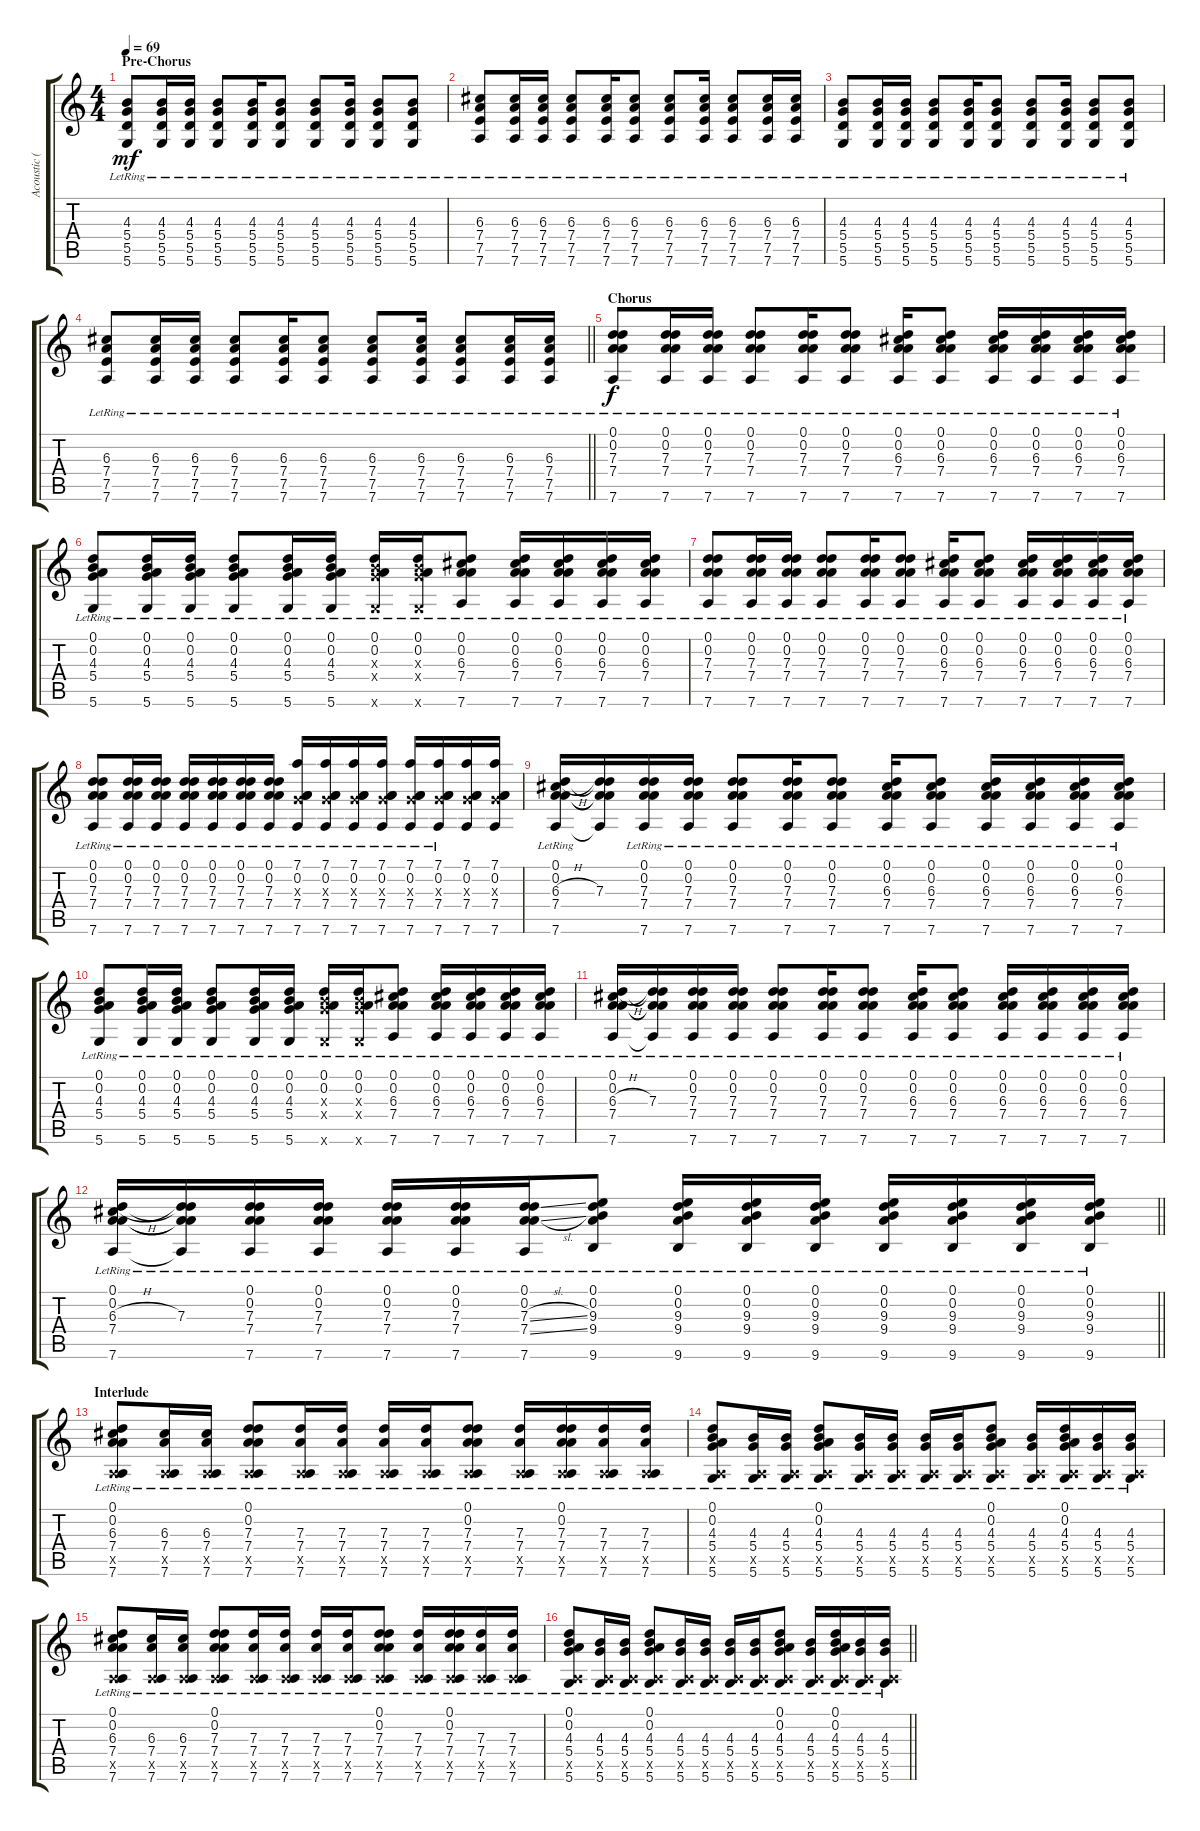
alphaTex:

\track ("Acoustic (Center)" "Acoustic (") {instrument acousticguitarsteel}
\staff {score tabs}
\tuning (D4 A3 G3 D3 A2 D2) {hide}
\ts (4 4)
\section ("" "Pre-Chorus")
\tempo 69
\clef g2
\ks c
(4.3{lr} 5.4{lr} 5.5{lr} 5.6{lr}).8{dy mf} (4.3{lr} 5.4{lr} 5.5{lr} 5.6{lr}).16 (4.3{lr} 5.4{lr} 5.5{lr} 5.6{lr}).16 (4.3{lr} 5.4{lr} 5.5{lr} 5.6{lr}).8 (4.3{lr} 5.4{lr} 5.5{lr} 5.6{lr}).16 (4.3{lr} 5.4{lr} 5.5{lr} 5.6{lr}).8 (4.3{lr} 5.4{lr} 5.5{lr} 5.6{lr}).8 (4.3{lr} 5.4{lr} 5.5{lr} 5.6{lr}).16 (4.3{lr} 5.4{lr} 5.5{lr} 5.6{lr}).8 (4.3{lr} 5.4{lr} 5.5{lr} 5.6{lr}).8 |
(6.3{lr} 7.4{lr} 7.5{lr} 7.6{lr}).8 (6.3{lr} 7.4{lr} 7.5{lr} 7.6{lr}).16 (6.3{lr} 7.4{lr} 7.5{lr} 7.6{lr}).16 (6.3{lr} 7.4{lr} 7.5{lr} 7.6{lr}).8 (6.3{lr} 7.4{lr} 7.5{lr} 7.6{lr}).16 (6.3{lr} 7.4{lr} 7.5{lr} 7.6{lr}).8 (6.3{lr} 7.4{lr} 7.5{lr} 7.6{lr}).8 (6.3{lr} 7.4{lr} 7.5{lr} 7.6{lr}).16 (6.3{lr} 7.4{lr} 7.5{lr} 7.6{lr}).8 (6.3{lr} 7.4{lr} 7.5{lr} 7.6{lr}).16 (6.3{lr} 7.4{lr} 7.5{lr} 7.6{lr}).16 |
(4.3{lr} 5.4{lr} 5.5{lr} 5.6{lr}).8 (4.3{lr} 5.4{lr} 5.5{lr} 5.6{lr}).16 (4.3{lr} 5.4{lr} 5.5{lr} 5.6{lr}).16 (4.3{lr} 5.4{lr} 5.5{lr} 5.6{lr}).8 (4.3{lr} 5.4{lr} 5.5{lr} 5.6{lr}).16 (4.3{lr} 5.4{lr} 5.5{lr} 5.6{lr}).8 (4.3{lr} 5.4{lr} 5.5{lr} 5.6{lr}).8 (4.3{lr} 5.4{lr} 5.5{lr} 5.6{lr}).16 (4.3{lr} 5.4{lr} 5.5{lr} 5.6{lr}).8 (4.3{lr} 5.4{lr} 5.5{lr} 5.6{lr}).8 |
\barLineRight lightlight
(6.3{lr} 7.4{lr} 7.5{lr} 7.6{lr}).8 (6.3{lr} 7.4{lr} 7.5{lr} 7.6{lr}).16 (6.3{lr} 7.4{lr} 7.5{lr} 7.6{lr}).16 (6.3{lr} 7.4{lr} 7.5{lr} 7.6{lr}).8 (6.3{lr} 7.4{lr} 7.5{lr} 7.6{lr}).16 (6.3{lr} 7.4{lr} 7.5{lr} 7.6{lr}).8 (6.3{lr} 7.4{lr} 7.5{lr} 7.6{lr}).8 (6.3{lr} 7.4{lr} 7.5{lr} 7.6{lr}).16 (6.3{lr} 7.4{lr} 7.5{lr} 7.6{lr}).8 (6.3{lr} 7.4{lr} 7.5{lr} 7.6{lr}).16 (6.3{lr} 7.4{lr} 7.5{lr} 7.6{lr}).16 |
\section ("" "Chorus")
(0.1{lr} 0.2{lr} 7.3{lr} 7.4{lr} 7.6{lr}).8{dy f} (0.1{lr} 0.2{lr} 7.3{lr} 7.4{lr} 7.6{lr}).16 (0.1{lr} 0.2{lr} 7.3{lr} 7.4{lr} 7.6{lr}).16 (0.1{lr} 0.2{lr} 7.3{lr} 7.4{lr} 7.6{lr}).8 (0.1{lr} 0.2{lr} 7.3 7.4 7.6).16 (0.1{lr} 0.2{lr} 7.3{lr} 7.4{lr} 7.6{lr}).8 (0.1{lr} 0.2{lr} 6.3{lr} 7.4{lr} 7.6{lr}).16 (0.1{lr} 0.2{lr} 6.3{lr} 7.4{lr} 7.6{lr}).8 (0.1{lr} 0.2{lr} 6.3{lr} 7.4{lr} 7.6{lr}).16 (0.1{lr} 0.2{lr} 6.3{lr} 7.4{lr} 7.6{lr}).16 (0.1{lr} 0.2{lr} 6.3{lr} 7.4{lr} 7.6{lr}).16 (0.1{lr} 0.2{lr} 6.3{lr} 7.4{lr} 7.6{lr}).16 |
(0.1{lr} 0.2{lr} 4.3{lr} 5.4{lr} 5.6{lr}).8 (0.1{lr} 0.2{lr} 4.3{lr} 5.4{lr} 5.6{lr}).16 (0.1{lr} 0.2{lr} 4.3{lr} 5.4{lr} 5.6{lr}).16 (0.1{lr} 0.2{lr} 4.3{lr} 5.4{lr} 5.6{lr}).8 (0.1{lr} 0.2{lr} 4.3{lr} 5.4{lr} 5.6{lr}).16 (0.1{lr} 0.2{lr} 4.3{lr} 5.4{lr} 5.6{lr}).16 (0.1{lr} 0.2{lr} 4.3{x} 5.4{x} 5.6{x}).16 (0.1{lr} 0.2{lr} 4.3{x} 5.4{x} 5.6{x}).16 (0.1{lr} 0.2{lr} 6.3{lr} 7.4{lr} 7.6{lr}).8 (0.1{lr} 0.2{lr} 6.3{lr} 7.4{lr} 7.6{lr}).16 (0.1{lr} 0.2{lr} 6.3{lr} 7.4{lr} 7.6{lr}).16 (0.1{lr} 0.2{lr} 6.3{lr} 7.4{lr} 7.6{lr}).16 (0.1{lr} 0.2{lr} 6.3{lr} 7.4{lr} 7.6{lr}).16 |
(0.1{lr} 0.2{lr} 7.3{lr} 7.4{lr} 7.6{lr}).8 (0.1{lr} 0.2{lr} 7.3{lr} 7.4{lr} 7.6{lr}).16 (0.1{lr} 0.2{lr} 7.3{lr} 7.4{lr} 7.6{lr}).16 (0.1{lr} 0.2{lr} 7.3{lr} 7.4{lr} 7.6{lr}).8 (0.1{lr} 0.2{lr} 7.3 7.4 7.6).16 (0.1{lr} 0.2{lr} 7.3{lr} 7.4{lr} 7.6{lr}).8 (0.1{lr} 0.2{lr} 6.3{lr} 7.4{lr} 7.6{lr}).16 (0.1{lr} 0.2{lr} 6.3{lr} 7.4{lr} 7.6{lr}).8 (0.1{lr} 0.2{lr} 6.3{lr} 7.4{lr} 7.6{lr}).16 (0.1{lr} 0.2{lr} 6.3{lr} 7.4{lr} 7.6{lr}).16 (0.1{lr} 0.2{lr} 6.3{lr} 7.4{lr} 7.6{lr}).16 (0.1{lr} 0.2{lr} 6.3{lr} 7.4{lr} 7.6{lr}).16 |
(0.1{lr} 0.2{lr} 7.3{lr} 7.4{lr} 7.6{lr}).8 (0.1{lr} 0.2{lr} 7.3{lr} 7.4{lr} 7.6{lr}).16 (0.1{lr} 0.2{lr} 7.3{lr} 7.4{lr} 7.6{lr}).16 (0.1{lr} 0.2{lr} 7.3{lr} 7.4{lr} 7.6{lr}).16 (0.1{lr} 0.2{lr} 7.3{lr} 7.4{lr} 7.6{lr}).16 (0.1{lr} 0.2{lr} 7.3{lr} 7.4{lr} 7.6{lr}).16 (0.1{lr} 0.2{lr} 7.3 7.4 7.6).16 (7.1{lr} 0.2{lr} 0.3{x} 7.4 7.6).16 (7.1{lr} 0.2{lr} 0.3{x} 7.4{lr} 7.6{lr}).16 (7.1{lr} 0.2{lr} 0.3{x} 7.4{lr} 7.6{lr}).16 (7.1{lr} 0.2{lr} 0.3{x} 7.4{lr} 7.6{lr}).16 (7.1{lr} 0.2{lr} 0.3{x} 7.4{lr} 7.6{lr}).16 (7.1{lr} 0.2{lr} 0.3{x} 7.4{lr} 7.6{lr}).16 (7.1 0.2 0.3{x} 7.4 7.6).16 (7.1 0.2 0.3{x} 7.4 7.6).16 |
(0.1{lr} 0.2{lr} 6.3{h lr} 7.4{lr} 7.6{lr}).16 (0.1{t} 0.2{t} 7.3 7.4{t} 7.6{t}).16 (0.1{lr} 0.2{lr} 7.3{lr} 7.4{lr} 7.6{lr}).16 (0.1{lr} 0.2{lr} 7.3{lr} 7.4{lr} 7.6{lr}).16 (0.1{lr} 0.2{lr} 7.3 7.4 7.6).8 (0.1{lr} 0.2{lr} 7.3{lr} 7.4{lr} 7.6{lr}).16 (0.1{lr} 0.2{lr} 7.3{lr} 7.4{lr} 7.6{lr}).8 (0.1{lr} 0.2{lr} 6.3{lr} 7.4{lr} 7.6{lr}).16 (0.1{lr} 0.2{lr} 6.3{lr} 7.4{lr} 7.6{lr}).8 (0.1{lr} 0.2{lr} 6.3{lr} 7.4{lr} 7.6{lr}).16 (0.1{lr} 0.2{lr} 6.3{lr} 7.4{lr} 7.6{lr}).16 (0.1{lr} 0.2{lr} 6.3{lr} 7.4{lr} 7.6{lr}).16 (0.1 0.2{lr} 6.3{lr} 7.4{lr} 7.6{lr}).16 |
(0.1{lr} 0.2{lr} 4.3{lr} 5.4{lr} 5.6{lr}).8 (0.1{lr} 0.2{lr} 4.3{lr} 5.4{lr} 5.6{lr}).16 (0.1{lr} 0.2{lr} 4.3{lr} 5.4{lr} 5.6{lr}).16 (0.1{lr} 0.2{lr} 4.3{lr} 5.4{lr} 5.6{lr}).8 (0.1{lr} 0.2{lr} 4.3{lr} 5.4{lr} 5.6{lr}).16 (0.1{lr} 0.2{lr} 4.3{lr} 5.4{lr} 5.6{lr}).16 (0.1{lr} 0.2{lr} 4.3{x} 5.4{x} 5.6{x}).16 (0.1{lr} 0.2{lr} 4.3{x} 5.4{x} 5.6{x}).16 (0.1{lr} 0.2{lr} 6.3{lr} 7.4{lr} 7.6{lr}).8 (0.1{lr} 0.2{lr} 6.3{lr} 7.4{lr} 7.6{lr}).16 (0.1{lr} 0.2{lr} 6.3{lr} 7.4{lr} 7.6{lr}).16 (0.1{lr} 0.2{lr} 6.3{lr} 7.4{lr} 7.6{lr}).16 (0.1{lr} 0.2{lr} 6.3{lr} 7.4{lr} 7.6{lr}).16 |
(0.1{lr} 0.2{lr} 6.3{h lr} 7.4{lr} 7.6{lr}).16 (0.1{t} 0.2{t} 7.3{lr} 7.4{t} 7.6{t}).16 (0.1{lr} 0.2{lr} 7.3{lr} 7.4{lr} 7.6{lr}).16 (0.1{lr} 0.2{lr} 7.3{lr} 7.4{lr} 7.6{lr}).16 (0.1{lr} 0.2{lr} 7.3 7.4 7.6).8 (0.1{lr} 0.2{lr} 7.3{lr} 7.4{lr} 7.6{lr}).16 (0.1{lr} 0.2{lr} 7.3{lr} 7.4{lr} 7.6{lr}).8 (0.1{lr} 0.2{lr} 6.3{lr} 7.4{lr} 7.6{lr}).16 (0.1{lr} 0.2{lr} 6.3{lr} 7.4{lr} 7.6{lr}).8 (0.1{lr} 0.2{lr} 6.3{lr} 7.4{lr} 7.6{lr}).16 (0.1{lr} 0.2{lr} 6.3{lr} 7.4{lr} 7.6{lr}).16 (0.1{lr} 0.2{lr} 6.3{lr} 7.4{lr} 7.6{lr}).16 (0.1 0.2{lr} 6.3{lr} 7.4{lr} 7.6{lr}).16 |
\barLineRight lightlight
(0.1{lr} 0.2{lr} 6.3{h lr} 7.4{lr} 7.6{lr}).16 (0.1{t} 0.2{t} 7.3{lr} 7.4{t} 7.6{t}).16 (0.1{lr} 0.2{lr} 7.3{lr} 7.4{lr} 7.6{lr}).16 (0.1{lr} 0.2{lr} 7.3{lr} 7.4{lr} 7.6{lr}).16 (0.1{lr} 0.2{lr} 7.3 7.4 7.6).16 (0.1{lr} 0.2{lr} 7.3{lr} 7.4{lr} 7.6{lr}).16 (0.1{lr} 0.2{lr} 7.3{sl lr} 7.4{sl lr} 7.6{lr}).16 (0.1{lr} 0.2{lr} 9.3{lr} 9.4{lr} 9.6{lr}).8 (0.1{lr} 0.2{lr} 9.3{lr} 9.4{lr} 9.6{lr}).16 (0.1{lr} 0.2{lr} 9.3{lr} 9.4{lr} 9.6{lr}).16 (0.1{lr} 0.2{lr} 9.3{lr} 9.4{lr} 9.6{lr}).16 (0.1{lr} 0.2{lr} 9.3{lr} 9.4{lr} 9.6{lr}).16 (0.1{lr} 0.2{lr} 9.3{lr} 9.4{lr} 9.6{lr}).16 (0.1{lr} 0.2{lr} 9.3{lr} 9.4{lr} 9.6{lr}).16 (0.1{lr} 0.2{lr} 9.3{lr} 9.4{lr} 9.6{lr}).16 |
\section ("" "Interlude")
(0.1{lr} 0.2{lr} 6.3{lr} 7.4{lr} 0.5{x} 7.6{lr}).8 (6.3{lr} 7.4{lr} 0.5{x} 7.6{lr}).16 (6.3{lr} 7.4{lr} 0.5{x} 7.6{lr}).16 (0.1{lr} 0.2{lr} 7.3{lr} 7.4{lr} 0.5{x} 7.6{lr}).8 (7.3{lr} 7.4{lr} 0.5{x} 7.6{lr}).16 (7.3{lr} 7.4{lr} 0.5{x} 7.6{lr}).16 (7.3{lr} 7.4{lr} 0.5{x} 7.6{lr}).16 (7.3{lr} 7.4{lr} 0.5{x} 7.6{lr}).16 (0.1{lr} 0.2{lr} 7.3{lr} 7.4{lr} 0.5{x} 7.6{lr}).8 (7.3{lr} 7.4{lr} 0.5{x} 7.6{lr}).16 (0.1{lr} 0.2{lr} 7.3{lr} 7.4{lr} 0.5{x} 7.6{lr}).16 (7.3{lr} 7.4{lr} 0.5{x} 7.6{lr}).16 (7.3{lr} 7.4{lr} 0.5{x} 7.6{lr}).16 |
(0.1{lr} 0.2{lr} 4.3{lr} 5.4{lr} 0.5{x} 5.6{lr}).8 (4.3{lr} 5.4{lr} 0.5{x} 5.6{lr}).16 (4.3{lr} 5.4{lr} 0.5{x} 5.6{lr}).16 (0.1{lr} 0.2{lr} 4.3{lr} 5.4{lr} 0.5{x} 5.6{lr}).8 (4.3{lr} 5.4{lr} 0.5{x} 5.6{lr}).16 (4.3{lr} 5.4{lr} 0.5{x} 5.6{lr}).16 (4.3{lr} 5.4{lr} 0.5{x} 5.6{lr}).16 (4.3{lr} 5.4{lr} 0.5{x} 5.6{lr}).16 (0.1{lr} 0.2{lr} 4.3{lr} 5.4{lr} 0.5{x} 5.6{lr}).8 (4.3{lr} 5.4{lr} 0.5{x} 5.6{lr}).16 (0.1{lr} 0.2{lr} 4.3{lr} 5.4{lr} 0.5{x} 5.6{lr}).16 (4.3{lr} 5.4{lr} 0.5{x} 5.6{lr}).16 (4.3{lr} 5.4{lr} 0.5{x} 5.6{lr}).16 |
(0.1{lr} 0.2{lr} 6.3{lr} 7.4{lr} 0.5{x} 7.6{lr}).8 (6.3{lr} 7.4{lr} 0.5{x} 7.6{lr}).16 (6.3{lr} 7.4{lr} 0.5{x} 7.6{lr}).16 (0.1{lr} 0.2{lr} 7.3{lr} 7.4{lr} 0.5{x} 7.6{lr}).8 (7.3{lr} 7.4{lr} 0.5{x} 7.6{lr}).16 (7.3{lr} 7.4{lr} 0.5{x} 7.6{lr}).16 (7.3{lr} 7.4{lr} 0.5{x} 7.6{lr}).16 (7.3{lr} 7.4{lr} 0.5{x} 7.6{lr}).16 (0.1{lr} 0.2{lr} 7.3{lr} 7.4{lr} 0.5{x} 7.6{lr}).8 (7.3{lr} 7.4{lr} 0.5{x} 7.6{lr}).16 (0.1{lr} 0.2{lr} 7.3{lr} 7.4{lr} 0.5{x} 7.6{lr}).16 (7.3{lr} 7.4{lr} 0.5{x} 7.6{lr}).16 (7.3{lr} 7.4{lr} 0.5{x} 7.6{lr}).16 |
\barLineRight lightlight
(0.1{lr} 0.2{lr} 4.3{lr} 5.4{lr} 0.5{x} 5.6{lr}).8 (4.3{lr} 5.4{lr} 0.5{x} 5.6{lr}).16 (4.3{lr} 5.4{lr} 0.5{x} 5.6{lr}).16 (0.1{lr} 0.2{lr} 4.3{lr} 5.4{lr} 0.5{x} 5.6{lr}).8 (4.3{lr} 5.4{lr} 0.5{x} 5.6{lr}).16 (4.3{lr} 5.4{lr} 0.5{x} 5.6{lr}).16 (4.3{lr} 5.4{lr} 0.5{x} 5.6{lr}).16 (4.3{lr} 5.4{lr} 0.5{x} 5.6{lr}).16 (0.1{lr} 0.2{lr} 4.3{lr} 5.4{lr} 0.5{x} 5.6{lr}).8 (4.3{lr} 5.4{lr} 0.5{x} 5.6{lr}).16 (0.1{lr} 0.2{lr} 4.3{lr} 5.4{lr} 0.5{x} 5.6{lr}).16 (4.3{lr} 5.4{lr} 0.5{x} 5.6{lr}).16 (4.3{lr} 5.4{lr} 0.5{x} 5.6{lr}).16
